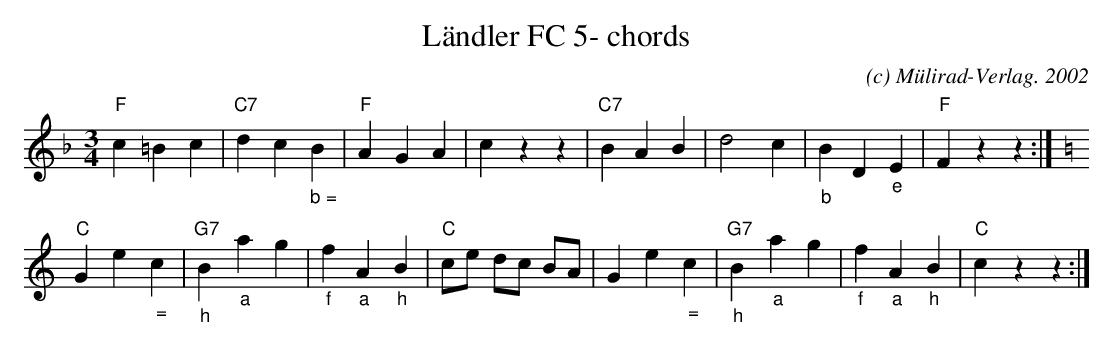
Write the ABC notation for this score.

X:1
T:L\"andler FC 5- chords
C:(c) M\"ulirad-Verlag. 2002
M:3/4
L:1/4
K:Fmaj%%MIDI gchordon
"F"c=Bc | "C7"dc"_ b ="B | "F"AGA | czz | "C7"BAB | d2c | "_b"BD"_e"E | "F"Fzz :|[K:Cmaj]
"C"Ge"_ ="c | "G7""_h"B"_a"ag | "_f"f"_a"A"_h"B | "C"c/2e/2 d/2c/2 B/2A/2 | Ge"_ ="c | "G7""_h"B"_a"ag | "_f"f"_a"A"_h"B | "C"czz :|
